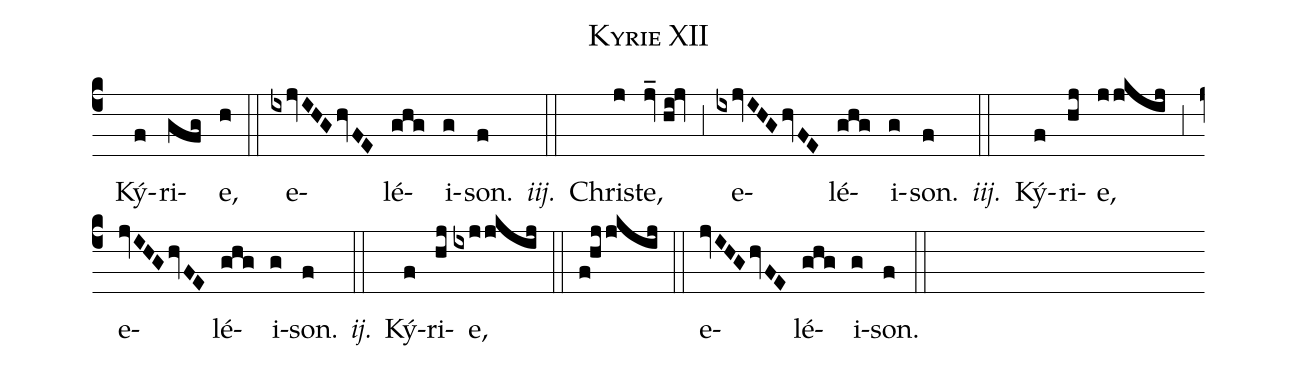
name:Kyrie XII;
mode:VI;
commentary:XIV. s.;
%%
(c4) () Ký(f)ri(gfg)e,(h) (::) e(ixjvIHG/hvFE)lé(ghg)i(g)son.(f) <i>iij.</i>(::) Chri(j)ste,(jv_//hi!jv) (,3) e(ixjvIHG/hvFE)lé(ghg)i(g)son.(f) <i>iij.</i>(::) Ký(f)ri(hj)e,(jjkij) (,3) e(jvIHG/hvFE)lé(ghg)i(g)son.(f) <i>ij.</i>(::) Ký(f)ri(hj)e,(ixjjkij) (::) (f!hjjkij) (::) e(jvIHG/hvFE)lé(ghg)i(g)son.(f) (::)
